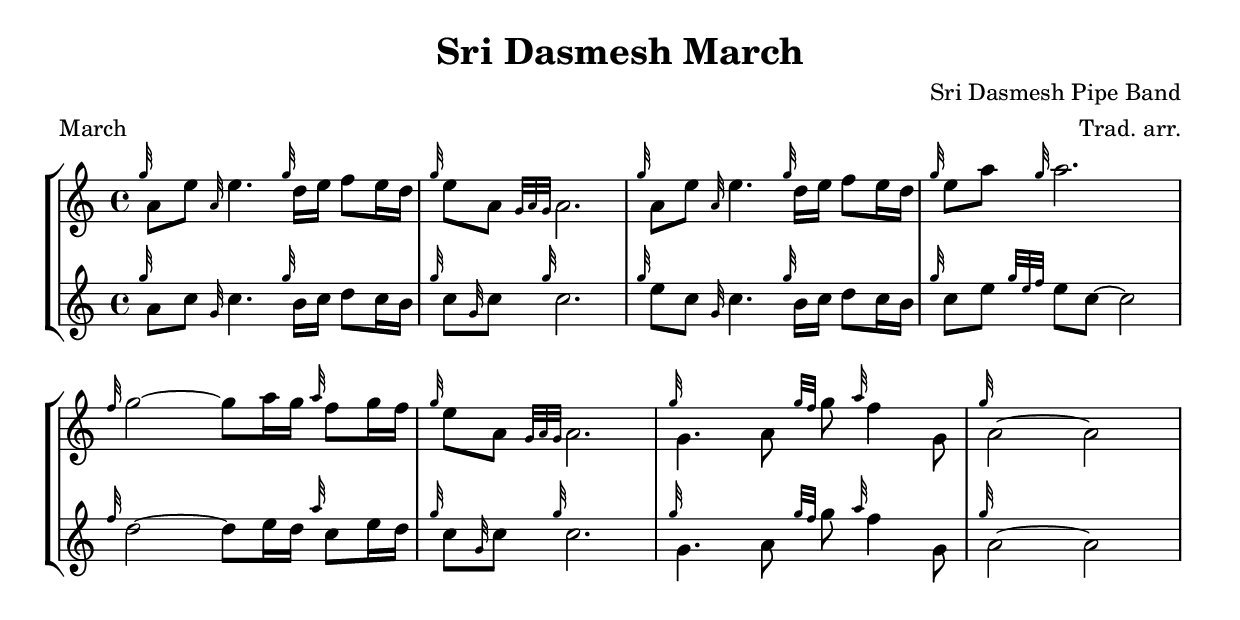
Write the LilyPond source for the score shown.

\version "2.18.2"

\include "bagpipe.ly"

\header {
    title = "Sri Dasmesh March"
    % subtitle = "Subtitle"
    % poet = "Librettiste"
    meter = "March"
    % piece = "Piece"
    composer = "Sri Dasmesh Pipe Band"
    arranger = "Trad. arr."
    % opus = "Opus"
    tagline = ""
}

\score {
    {
        \parallelMusic #'(voiceA voiceB) {
            \hideKeySignature
            \time 4/4

            % Melody
            \grg a8 e8 \gra e4. \grg d16 e16 f8 e16 d16 \grg e8 a8 \wbirl a2.
            \grg a8 e8 \gra e4. \grg d16 e16 f8 e16 d16 \grg e8 A8 \grg A2. |

            \hideKeySignature
            % Harmony
            \grg a8 c8 \grG c4. \grg b16 c16 d8 c16 b16 \grg c8 \grG c8 \grg c2.
            \grg e8 c8 \grG c4. \grg b16 c16 d8 c16 b16 \grg c8 e8 \dble e8 c8~ c2 |

            \break

            % Melody
            \grf g2~ g8 A16 g16 \grA f8 g16 f16 \grg e8 a8 \wbirl a2.
            \grg G4. a8 \dblg g8 \grA f4 G8 \grg a2~ a2 |

            % Harmony
            \grf d2~ d8 e16 d16 \grA c8 e16 d16 \grg c8 \grG c8 \grg c2.
            \grg G4. a8 \dblg g8 \grA f4 G8 \grg a2~ a2 |
        }

        \new StaffGroup <<
            \new Staff << \voiceA >>
            \new Staff << \voiceB >>
        >>
    }

    \layout {
        indent = 0.0\cm
        \context {
            \Score
            \remove "Bar_number_engraver"
        }
    }
    
    \midi {}
}